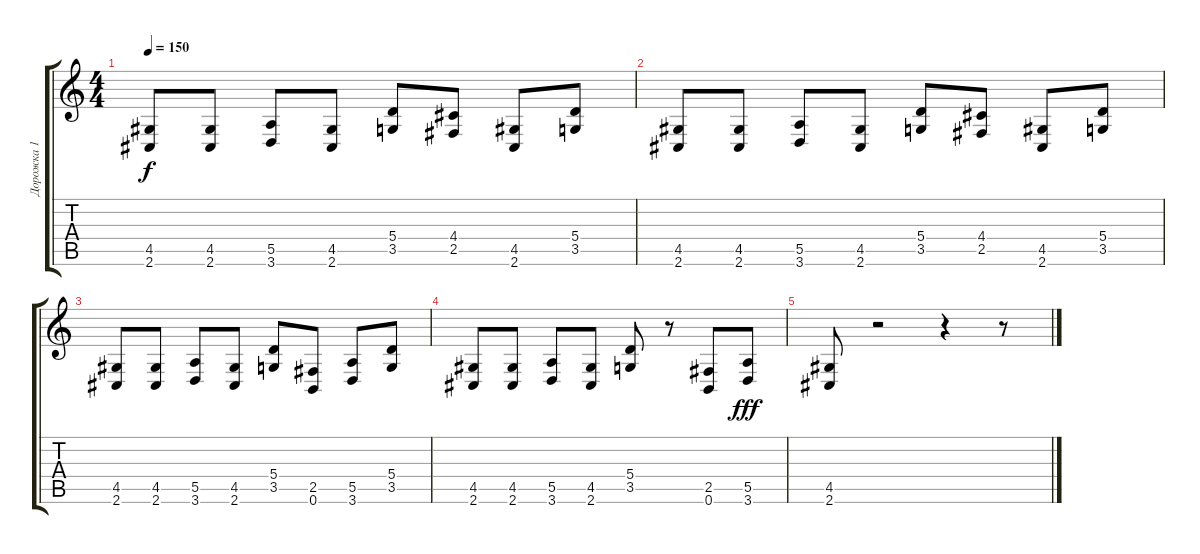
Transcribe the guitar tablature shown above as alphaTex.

\track ("Дорожка 1" "Дорожка 1") {instrument distortionguitar}
\staff {score tabs}
\tuning (B3 Gb3 D3 A2 E2 B1) {hide}
\ts (4 4)
\tempo 150
\clef g2
\ks c
(4.5 2.6).8{dy f} (4.5 2.6).8 (5.5 3.6).8 (4.5 2.6).8 (5.4 3.5).8 (4.4 2.5).8 (4.5 2.6).8 (5.4 3.5).8 |
(4.5 2.6).8 (4.5 2.6).8 (5.5 3.6).8 (4.5 2.6).8 (5.4 3.5).8 (4.4 2.5).8 (4.5 2.6).8 (5.4 3.5).8 |
(4.5 2.6).8 (4.5 2.6).8 (5.5 3.6).8 (4.5 2.6).8 (5.4 3.5).8 (2.5 0.6).8 (5.5 3.6).8 (5.4 3.5).8 |
(4.5 2.6).8 (4.5 2.6).8 (5.5 3.6).8 (4.5 2.6).8 (5.4 3.5).8 r.8 (2.5 0.6).8 (5.5 3.6).8{dy fff} |
(4.5 2.6).8 r.2 r.4 r.8
